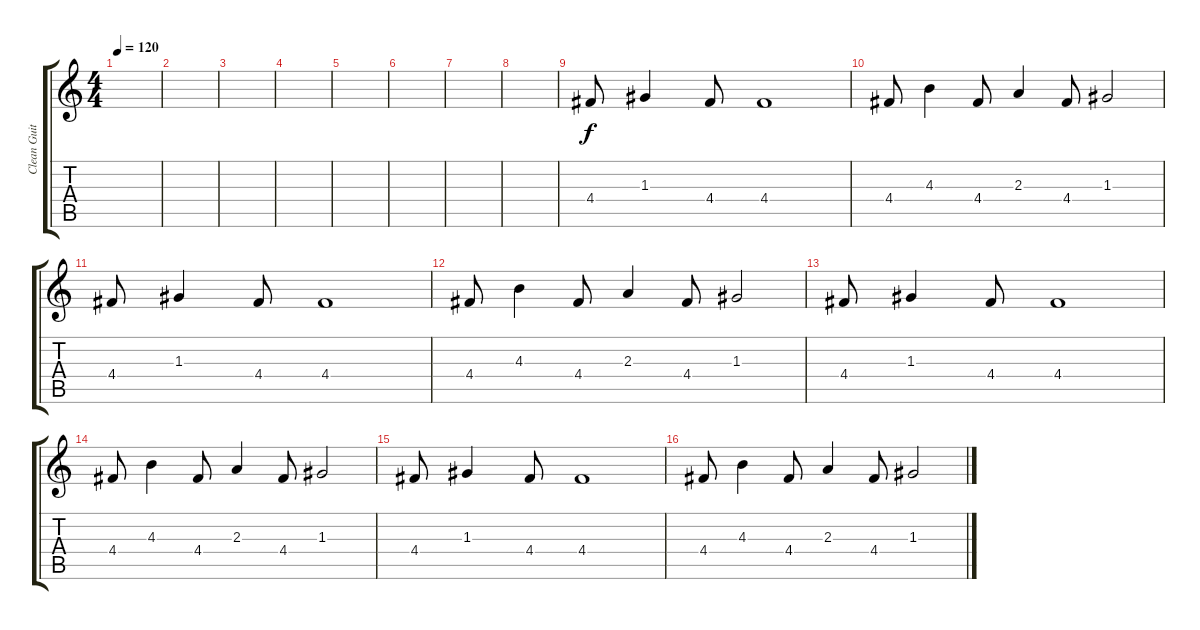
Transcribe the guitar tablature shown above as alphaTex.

\track ("Clean Guitar" "Clean Guit") {instrument electricguitarclean}
\staff {score tabs}
\tuning (E4 B3 G3 D3 A2 E2) {hide}
\ts (4 4)
\tempo 120
\clef g2
\ks c
|
|
|
|
|
|
|
|
4.4.8 1.3.4 4.4.8 4.4.1 |
4.4.8 4.3.4 4.4.8 2.3.4 4.4.8 1.3.2 |
4.4.8 1.3.4 4.4.8 4.4.1 |
4.4.8 4.3.4 4.4.8 2.3.4 4.4.8 1.3.2 |
4.4.8 1.3.4 4.4.8 4.4.1 |
4.4.8 4.3.4 4.4.8 2.3.4 4.4.8 1.3.2 |
4.4.8 1.3.4 4.4.8 4.4.1 |
4.4.8 4.3.4 4.4.8 2.3.4 4.4.8 1.3.2
